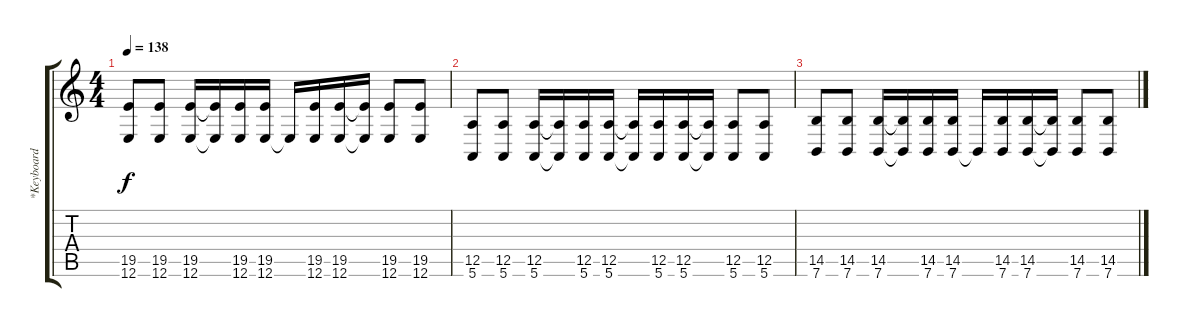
\track ("*Keyboard" "*Keyboard") {instrument rockorgan}
\staff {score tabs}
\tuning (E4 B3 G3 D3 A2 E2) {hide}
\ts (4 4)
\tempo 138
\clef g2
\ks c
(19.5 12.6).8{dy f} (19.5 12.6).8 (19.5 12.6).16 (19.5{t} 12.6{t}).16 (19.5 12.6).16 (19.5 12.6).16 12.6{t}.16 (19.5 12.6).16 (19.5 12.6).16 (19.5{t} 12.6{t}).16 (19.5 12.6).8 (19.5 12.6).8 |
(12.5 5.6).8 (12.5 5.6).8 (12.5 5.6).16 (12.5{t} 5.6{t}).16 (12.5 5.6).16 (12.5 5.6).16 (12.5{t} 5.6{t}).16 (12.5 5.6).16 (12.5 5.6).16 (12.5{t} 5.6{t}).16 (12.5 5.6).8 (12.5 5.6).8 |
(14.5 7.6).8 (14.5 7.6).8 (14.5 7.6).16 (14.5{t} 7.6{t}).16 (14.5 7.6).16 (14.5 7.6).16 7.6{t}.16 (14.5 7.6).16 (14.5 7.6).16 (14.5{t} 7.6{t}).16 (14.5 7.6).8 (14.5 7.6).8
